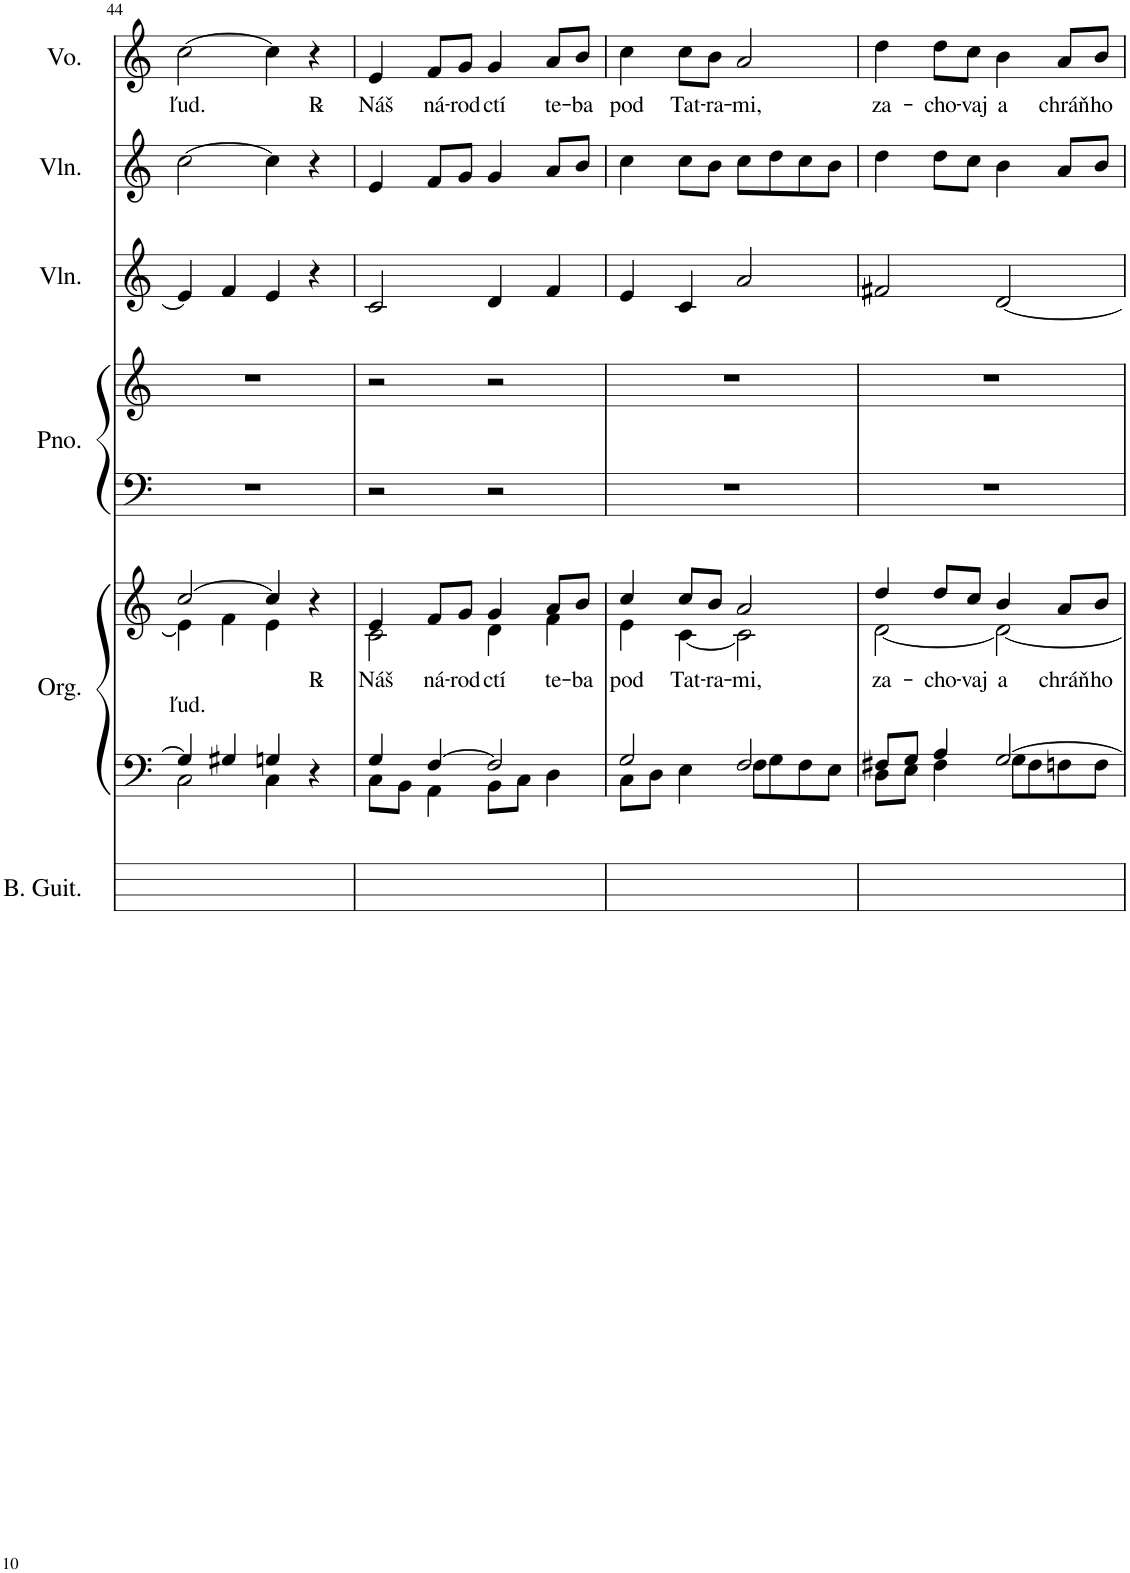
**kern	**kern	**kern	**text	**text	**kern	**kern	**kern	**kern	**kern	**text
*part6	*part5	*part5	*part5	*part5	*part4	*part4	*part3	*part2	*part1	*part1
*staff8	*staff7	*staff6	*staff6	*staff6	*staff5	*staff4	*staff3	*staff2	*staff1	*staff1
*I"Bass Guitar	*I"Organ	*	*	*	*I"Piano	*	*I"Violin	*I"Violin	*I"Voice	*
*I'B. Guit.	*I'Org.	*	*	*	*I'Pno.	*	*I'Vln.	*I'Vln.	*I'Vo.	*
!!LO:PB:g=z
*	*clefF4	*clefG2	*	*	*clefF4	*clefG2	*clefG2	*clefG2	*clefG2	*
*Trd7c12	*	*	*	*	*	*	*	*	*	*
*k[]	*k[]	*k[]	*	*	*k[]	*k[]	*k[]	*k[]	*k[]	*
*M4/4	*M4/4	*M4/4	*	*	*M4/4	*M4/4	*M4/4	*M4/4	*M4/4	*
=44	=44	=44	=44	=44	=44	=44	=44	=44	=44	=44
*	*^	*	*	*	*	*	*	*	*	*
!	!	!	!	!	!LO:LY:b	!	!	!	!	!	!LO:LY:b
*	*	*	*^	*	*	*	*	*	*	*	*
1r	4G/]	2C\	[2cc/	4e\]	.	ľud.	1r	1r	4e/]	[2cc\	[2cc\	ľud.
.	4G#X/	.	.	4f\	.	.	.	.	4f/	.	.	.
.	4Gn/	4C\	4cc/]	4e\	.	.	.	.	4e/	4cc\]	4cc\]	.
!	!	!	!	!	!LO:LY:b	!	!	!	!	!	!	!LO:LY:b
.	4r	4ryy	4r	4ryy	℞	.	.	.	4r	4r	4r	℞
=45	=45	=45	=45	=45	=45	=45	=45	=45	=45	=45	=45	=45
!	!	!	!	!	!LO:LY:b	!	!	!	!	!	!	!LO:LY:b
1r	4G/	8C\L	4e/	2c\	Náš	.	2r	2r	2c/	4e/	4e/	Náš
.	.	8BB\J	.	.	.	.	.	.	.	.	.	.
!	!	!	!	!	!LO:LY:b	!	!	!	!	!	!	!LO:LY:b
.	[4F/	4AA\	8f/L	.	ná-	.	.	.	.	8f/L	8f/L	ná-
!	!	!	!	!	!LO:LY:b	!	!	!	!	!	!	!LO:LY:b
.	.	.	8g/J	.	-rod	.	.	.	.	8g/J	8g/J	-rod
!	!	!	!	!	!LO:LY:b	!	!	!	!	!	!	!LO:LY:b
.	2F/]	8BB\L	4g/	4d\	ctí	.	2r	2r	4d/	4g/	4g/	ctí
.	.	8C\J	.	.	.	.	.	.	.	.	.	.
!	!	!	!	!	!LO:LY:b	!	!	!	!	!	!	!LO:LY:b
.	.	4D\	8a/L	4f\	te-	.	.	.	4f/	8a/L	8a/L	te-
!	!	!	!	!	!LO:LY:b	!	!	!	!	!	!	!LO:LY:b
.	.	.	8b/J	.	-ba	.	.	.	.	8b/J	8b/J	-ba
=46	=46	=46	=46	=46	=46	=46	=46	=46	=46	=46	=46	=46
!	!	!	!	!	!LO:LY:b	!	!	!	!	!	!	!LO:LY:b
1r	2G/	8C\L	4cc/	4e\	pod	.	1r	1r	4e/	4cc\	4cc\	pod
.	.	8D\J	.	.	.	.	.	.	.	.	.	.
!	!	!	!	!	!LO:LY:b	!	!	!	!	!	!	!LO:LY:b
.	.	4E\	8cc/L	[4c\	Tat-	.	.	.	4c/	8cc\L	8cc\L	Tat-
!	!	!	!	!	!LO:LY:b	!	!	!	!	!	!	!LO:LY:b
.	.	.	8b/J	.	-ra-	.	.	.	.	8b\J	8b\J	-ra-
!	!	!	!	!	!LO:LY:b	!	!	!	!	!	!	!LO:LY:b
.	2F/	8F\L	2a/	2c\]	-mi,	.	.	.	2a/	8cc\L	2a/	-mi,
.	.	8G\	.	.	.	.	.	.	.	8dd\	.	.
.	.	8F\	.	.	.	.	.	.	.	8cc\	.	.
.	.	8E\J	.	.	.	.	.	.	.	8b\J	.	.
=47	=47	=47	=47	=47	=47	=47	=47	=47	=47	=47	=47	=47
!	!	!	!	!	!LO:LY:b	!	!	!	!	!	!	!LO:LY:b
1r	8F#X/L	8D\L	4dd/	[2d\	za-	.	1r	1r	2f#X/	4dd\	4dd\	za-
.	8G/J	8E\J	.	.	.	.	.	.	.	.	.	.
!	!	!	!	!	!LO:LY:b	!	!	!	!	!	!	!LO:LY:b
.	4A/	4F#\	8dd/L	.	-cho-	.	.	.	.	8dd\L	8dd\L	-cho-
!	!	!	!	!	!LO:LY:b	!	!	!	!	!	!	!LO:LY:b
.	.	.	8cc/J	.	-vaj	.	.	.	.	8cc\J	8cc\J	-vaj
!	!	!	!	!	!LO:LY:b	!	!	!	!	!	!	!LO:LY:b
.	[2G/	8G\L	4b/	2d\_	a	.	.	.	[2d/	4b\	4b\	a
.	.	8F#\	.	.	.	.	.	.	.	.	.	.
!	!	!	!	!	!LO:LY:b	!	!	!	!	!	!	!LO:LY:b
.	.	8Fn\	8a/L	.	chráň	.	.	.	.	8a/L	8a/L	chráň
!	!	!	!	!	!LO:LY:b	!	!	!	!	!	!	!LO:LY:b
.	.	8F\J	8b/J	.	ho	.	.	.	.	8b/J	8b/J	ho
*	*v	*v	*	*	*	*	*	*	*	*	*	*
*	*	*v	*v	*	*	*	*	*	*	*	*
=	=	=	=	=	=	=	=	=	=	=
*-	*-	*-	*-	*-	*-	*-	*-	*-	*-	*-
